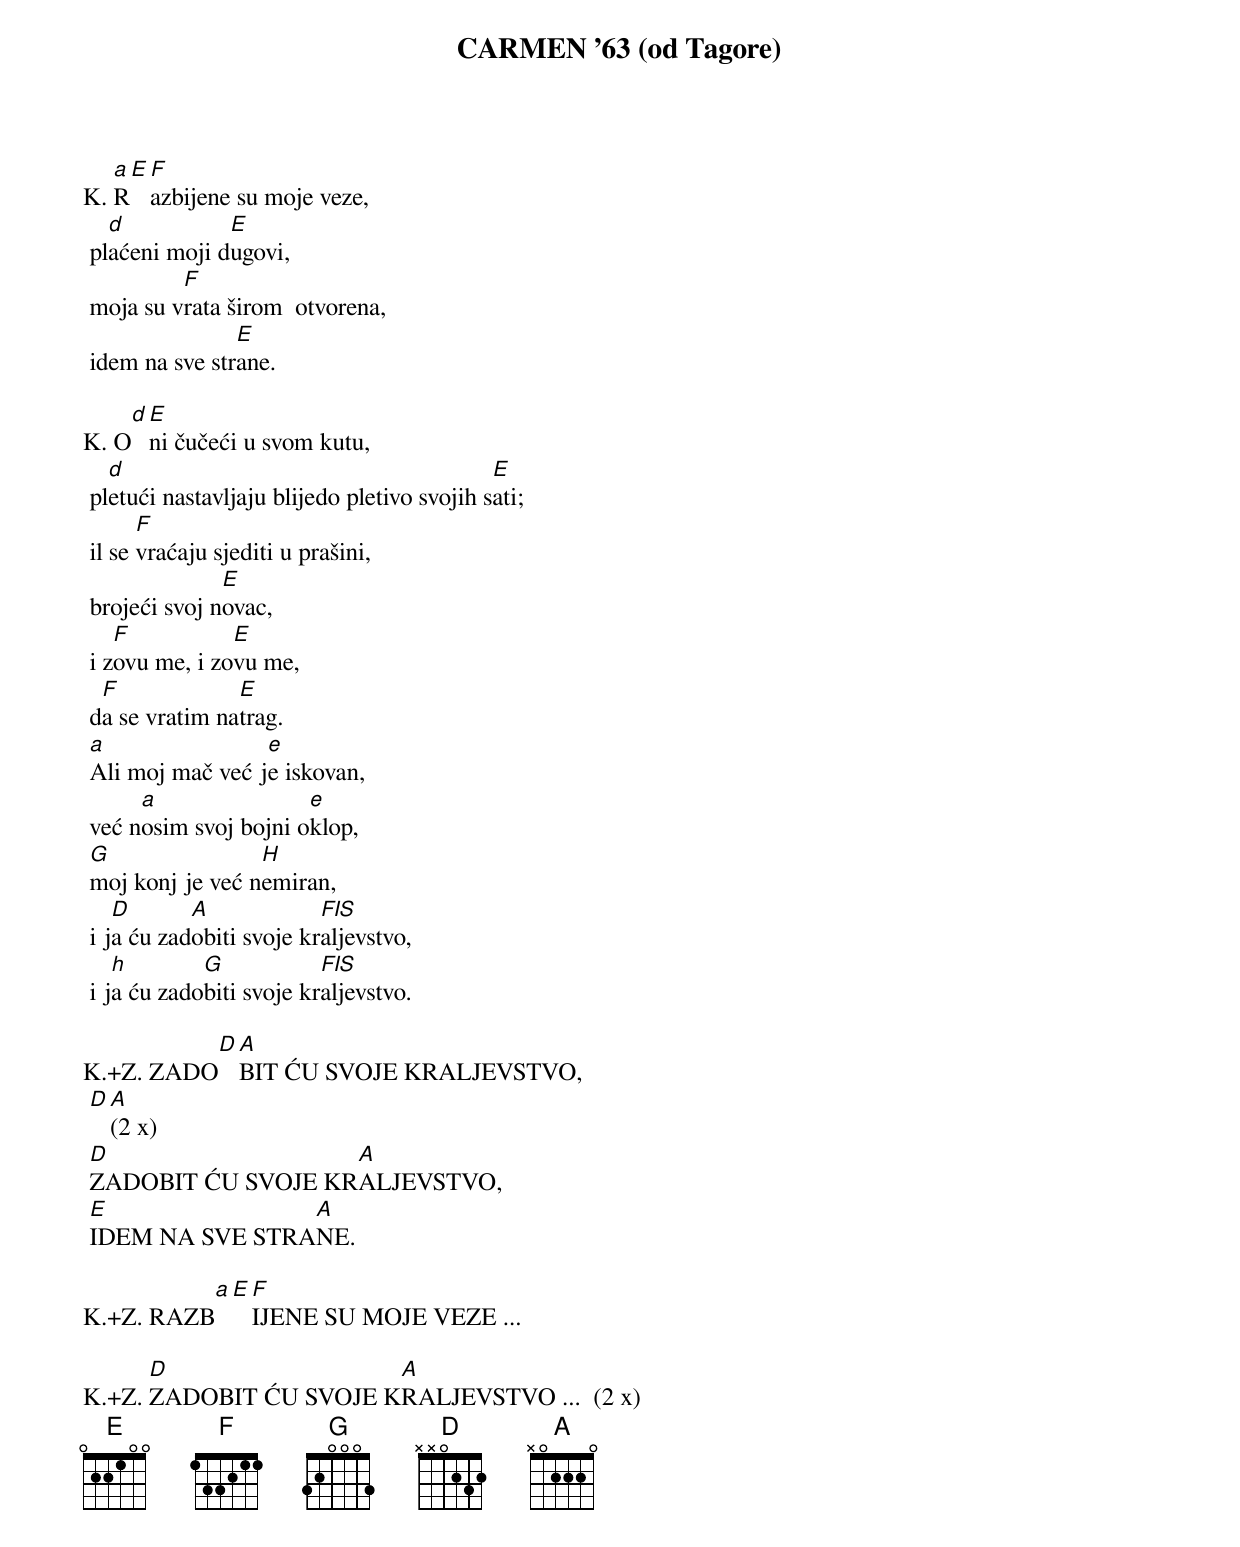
{title: CARMEN '63 (od Tagore)}

K.	[a]R[E][F]azbijene su moje veze,
	pl[d]aćeni moji d[E]ugovi,
	moja su v[F]rata širom  otvorena,
	idem na sve str[E]ane.

K.	O[d][E]ni čučeći u svom kutu,
	pl[d]etući nastavljaju blijedo pletivo svojih s[E]ati;
	il se [F]vraćaju sjediti u prašini,
	brojeći svoj n[E]ovac,
	i z[F]ovu me, i zo[E]vu me,
	d[F]a se vratim na[E]trag.
	[a]Ali moj mač već j[e]e iskovan,
	već n[a]osim svoj bojni o[e]klop,
	[G]moj konj je već n[H]emiran,
	i j[D]a ću zad[A]obiti svoje kr[FIS]aljevstvo,
	i j[h]a ću zado[G]biti svoje kr[FIS]aljevstvo.

K.+Z.	ZADO[D][A]BIT ĆU SVOJE KRALJEVSTVO,
	[D][A](2 x)
	[D]ZADOBIT ĆU SVOJE KR[A]ALJEVSTVO,
	[E]IDEM NA SVE STRA[A]NE.

K.+Z.	RAZB[a][E][F]IJENE SU MOJE VEZE ...

K.+Z.	[D]ZADOBIT ĆU SVOJE K[A]RALJEVSTVO ...  (2 x)
